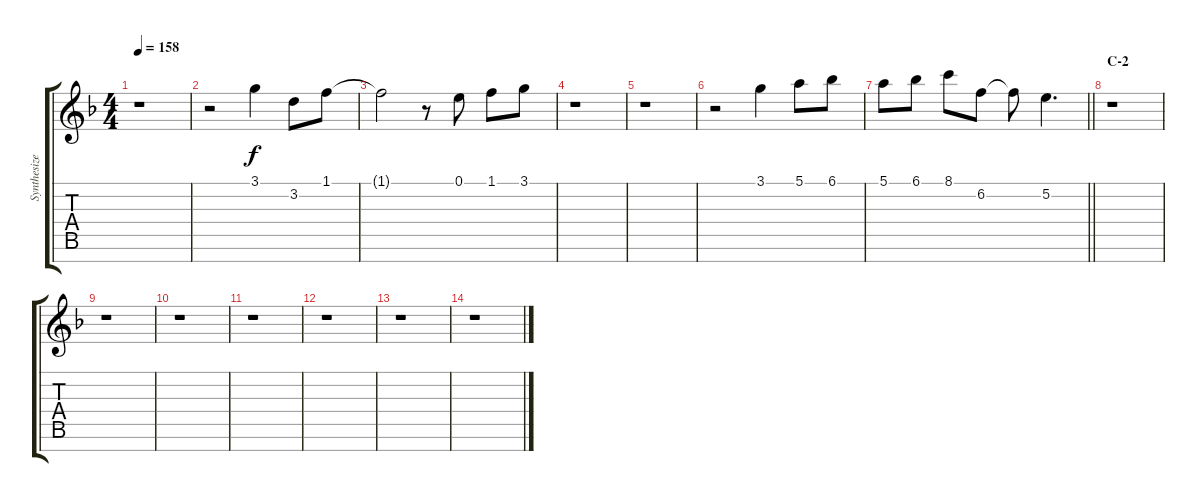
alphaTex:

\track ("Synthesizer III" "Synthesize") {instrument fx5brightness}
\staff {score tabs}
\tuning (E5 B4 G4 D4 A3 E3 B2) {hide}
\ts (4 4)
\tempo 158
\clef g2
\ks f
r.1{dy f} |
r.2 3.1.4 3.2.8 1.1.8 |
1.1{t}.2 r.8 0.1.8 1.1.8 3.1.8 |
r.1 |
r.1 |
r.2 3.1.4 5.1.8 6.1.8 |
\barLineRight lightlight
5.1.8 6.1.8 8.1.8 6.2.8 6.2{t}.8 5.2.4{d} |
\section ("" "C-2")
r.1 |
r.1 |
r.1 |
r.1 |
r.1 |
r.1 |
r.1
